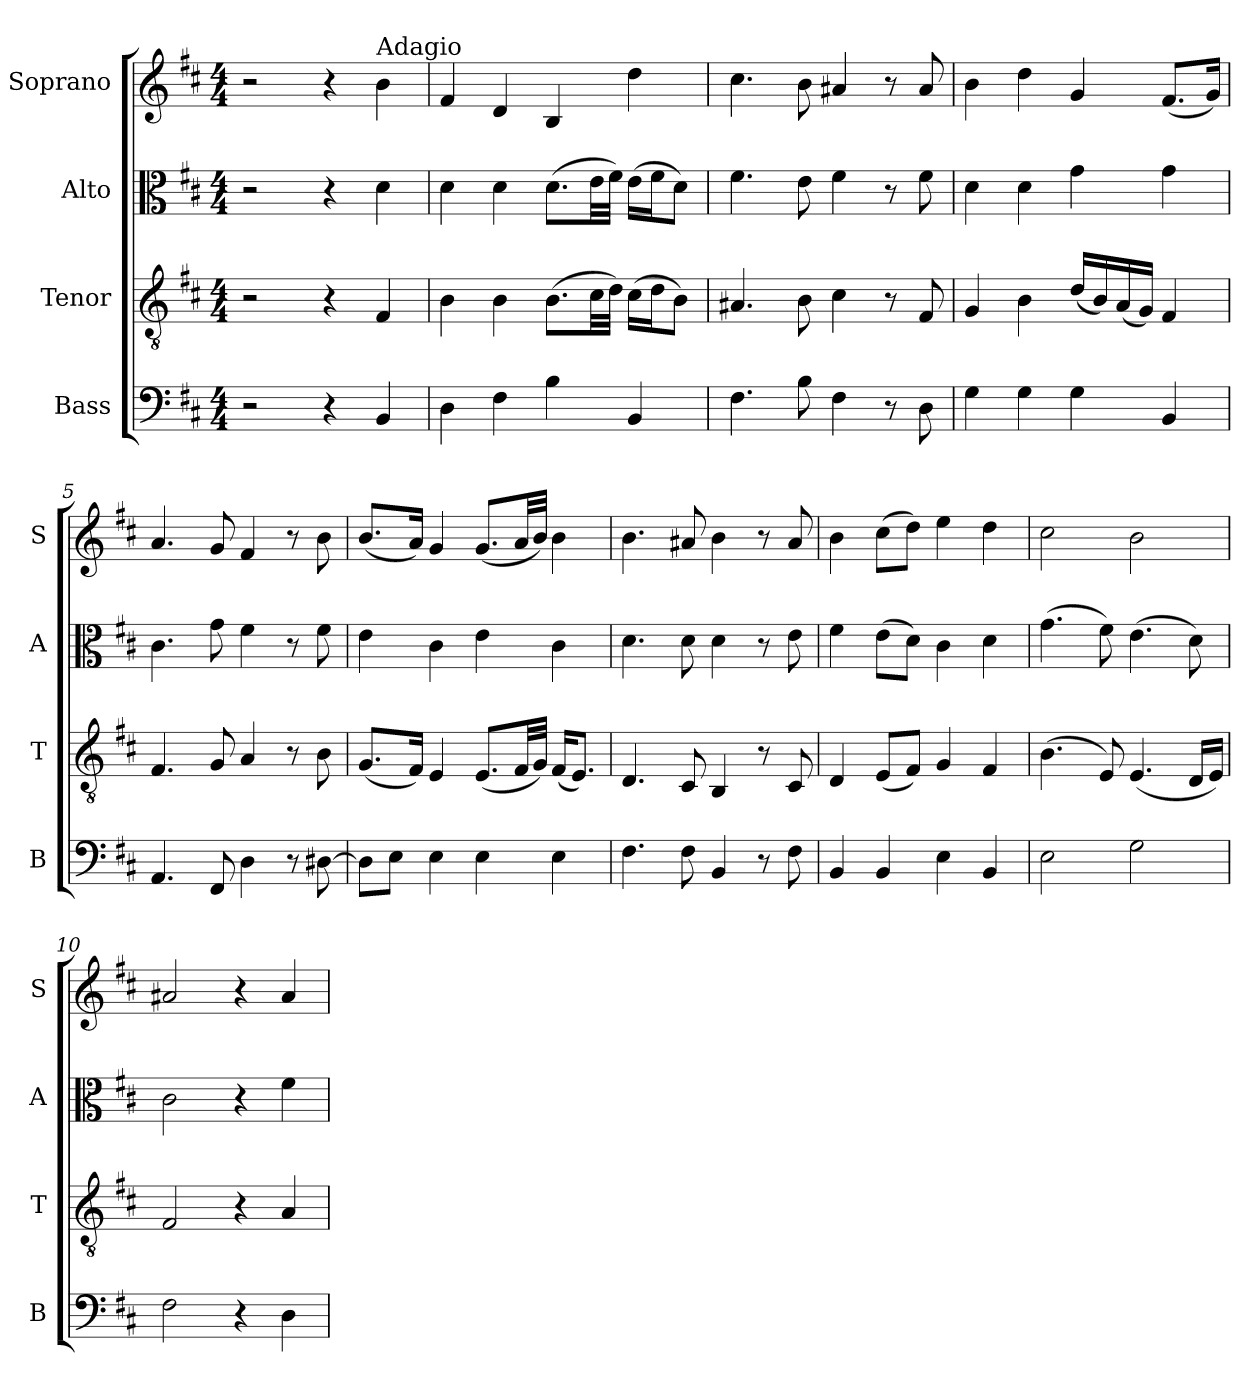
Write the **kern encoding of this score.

**kern	**kern	**kern	**kern
*part4	*part3	*part2	*part1
*staff4	*staff3	*staff2	*staff1
*I"Bass	*I"Tenor	*I"Alto	*I"Soprano
*I'B	*I'T	*I'A	*I'S
*clefF4	*clefGv2	*clefC3	*clefG2
*k[f#c#]	*k[f#c#]	*k[f#c#]	*k[f#c#]
*D:	*D:	*D:	*D:
*M4/4	*M4/4	*M4/4	*M4/4
=1	=1	=1	=1
2r	2r	2r	2r
4r	4r	4r	4r
!	!	!	!LO:TX:a:t=Adagio
4BB/	4F#/	4d\	4b\
=2	=2	=2	=2
4D\	4B\	4d\	4f#/
4F#\	4B\	4d\	4d/
4B\	(8.B\L	(8.d\L	4B/
.	32c#\LL	32e\LL	.
.	32d\JJJ)	32f#\JJJ)	.
4BB/	(16c#\LL	(16e\LL	4dd\
.	16d\J	16f#\J	.
.	8B\J)	8d\J)	.
=3	=3	=3	=3
4.F#\	4.A#X/	4.f#\	4.cc#\
8B\	8B\	8e\	8b\
4F#\	4c#\	4f#\	4a#X/
8r	8r	8r	8r
8D\	8F#/	8f#\	8a#/
=4	=4	=4	=4
4G\	4G/	4d\	4b\
4G\	4B\	4d\	4dd\
4G\	(16d/LL	4g\	4g/
.	16B/)	.	.
.	(16A/	.	.
.	16G/JJ)	.	.
4BB/	4F#/	4g\	(8.f#/L
.	.	.	16g/Jk)
=5	=5	=5	=5
4.AA/	4.F#/	4.c#\	4.a/
8FF#/	8G/	8g\	8g/
4D\	4A/	4f#\	4f#/
8r	8r	8r	8r
[8D#X\	8B\	8f#\	8b\
!!LO:LB:g=z
=6	=6	=6	=6
8D#\L]	(8.G/L	4e\	(8.b/L
8E\J	.	.	.
.	16F#/Jk)	.	16a/Jk)
4E\	4E/	4c#\	4g/
4E\	(8.E/L	4e\	(8.g/L
.	32F#/LL	.	32a/LL
.	32G/JJJ)	.	32b/JJJ)
4E\	(16F#/KL	4c#\	4b\
.	8.E/J)	.	.
=7	=7	=7	=7
4.F#\	4.D/	4.d\	4.b\
8F#\	8C#/	8d\	8a#X/
4BB/	4BB/	4d\	4b\
8r	8r	8r	8r
8F#\	8C#/	8e\	8a#/
=8	=8	=8	=8
4BB/	4D/	4f#\	4b\
4BB/	(8E/L	(8e\L	(8cc#\L
.	8F#/J)	8d\J)	8dd\J)
4E\	4G/	4c#\	4ee\
4BB/	4F#/	4d\	4dd\
=9	=9	=9	=9
2E\	(4.B\	(4.g\	2cc#\
.	8E/)	8f#\)	.
2G\	(4.E/	(4.e\	2b\
.	16D/LL	8d\)	.
.	16E/JJ)	.	.
=10	=10	=10	=10
2F#\	2F#/	2c#\	2a#X/
4r	4r	4r	4r
4D\	4A/	4f#\	4a#/
=	=	=	=
*-	*-	*-	*-
